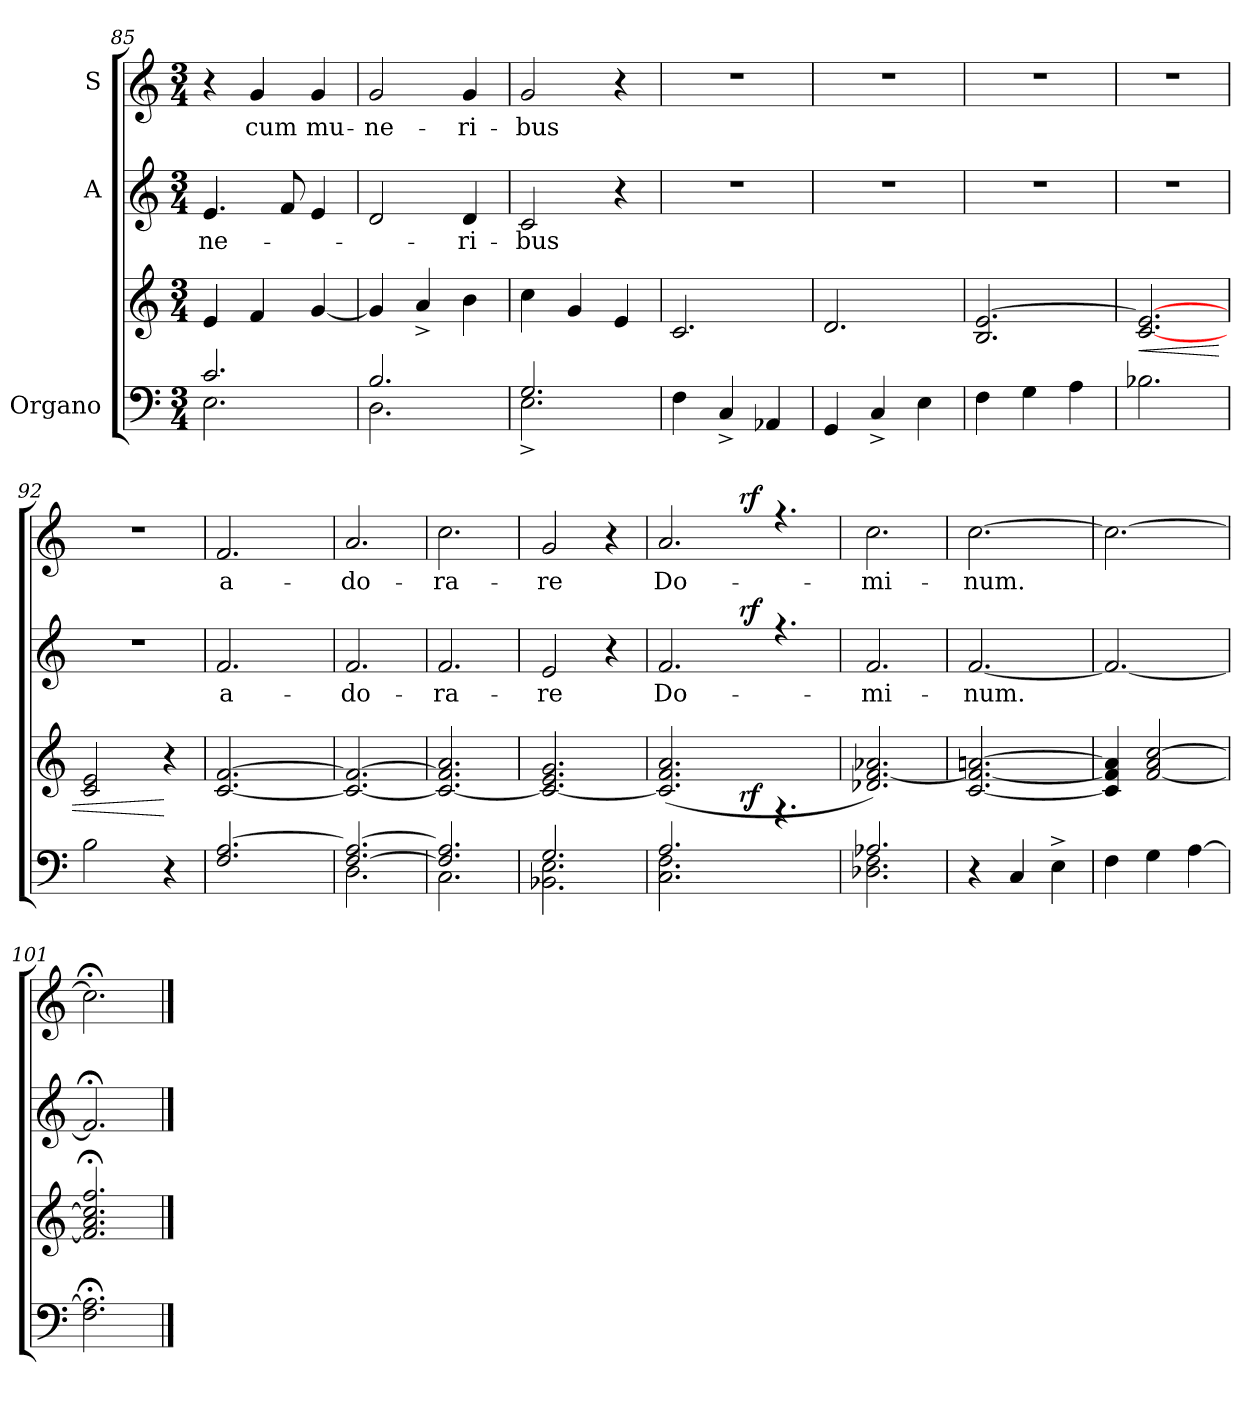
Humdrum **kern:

**kern	**kern	**dynam	**kern	**text	**dynam	**kern	**text	**dynam
*part3	*part3	*part3	*part2	*part2	*part2	*part1	*part1	*part1
*staff4	*staff3	*staff3/4	*staff2	*staff2	*staff2	*staff1	*staff1	*staff1
*I"Organo	*	*	*I"A	*	*	*I"S	*	*
*clefF4	*clefG2	*	*clefG2	*	*	*clefG2	*	*
*k[]	*k[]	*	*k[]	*	*	*k[]	*	*
*C:	*C:	*	*C:	*	*	*C:	*	*
*M3/4	*M3/4	*	*M3/4	*	*	*M3/4	*	*
=85	=85	=85	=85	=85	=85	=85	=85	=85
*^	*	*	*	*	*	*	*	*
!	!	!	!	!	!LO:LY:b	!	!	!	!
2.c/	2.E\	4e/	.	4.e/	-ne-	.	4r	.	.
!	!	!	!	!	!	!	!	!LO:LY:b	!
.	.	4f/	.	.	.	.	4g/	cum	.
.	.	.	.	8f/	.	.	.	.	.
!	!	!	!	!	!	!	!	!LO:LY:b	!
.	.	[<4g/	.	4e/	.	.	4g/	mu-	.
=86	=86	=86	=86	=86	=86	=86	=86	=86	=86
!	!	!	!	!	!	!	!	!LO:LY:b	!
2.B/	2.D\	4g/]	.	2d/	.	.	2g/	-ne-	.
.	.	4a^</	.	.	.	.	.	.	.
!	!	!	!	!	!LO:LY:b	!	!	!LO:LY:b	!
.	.	4b\	.	4d/	-ri-	.	4g/	-ri-	.
=87	=87	=87	=87	=87	=87	=87	=87	=87	=87
!	!	!	!	!	!LO:LY:b	!	!	!LO:LY:b	!
2.G/	2.E^<\	4cc\	.	2c/	-bus	.	2g/	-bus	.
.	.	4g/	.	.	.	.	.	.	.
.	.	4e/	.	4r	.	.	4r	.	.
*v	*v	*	*	*	*	*	*	*	*
!!LO:LB:g=z
=88	=88	=88	=88	=88	=88	=88	=88	=88
!	!	!	!LO:N:vis=1	!	!	!LO:N:vis=1	!	!
4F\	2.c/	.	2.r	.	.	2.r	.	.
4C^</	.	.	.	.	.	.	.	.
4AA-X/	.	.	.	.	.	.	.	.
=89	=89	=89	=89	=89	=89	=89	=89	=89
!	!	!	!LO:N:vis=1	!	!	!LO:N:vis=1	!	!
4GG/	2.d/	.	2.r	.	.	2.r	.	.
4C^</	.	.	.	.	.	.	.	.
4E\	.	.	.	.	.	.	.	.
=90	=90	=90	=90	=90	=90	=90	=90	=90
!	!	!	!LO:N:vis=1	!	!	!LO:N:vis=1	!	!
4F\	2.B/ [>2.e/	.	2.r	.	.	2.r	.	.
4G\	.	.	.	.	.	.	.	.
4A\	.	.	.	.	.	.	.	.
=91	=91	=91	=91	=91	=91	=91	=91	=91
!	!	!LO:HP:b	!LO:N:vis=1	!	!	!LO:N:vis=1	!	!
2.B-X\	[<2.c/ 2.e/_	<	2.r	.	.	2.r	.	.
=92	=92	=92	=92	=92	=92	=92	=92	=92
*	*^	*	*	*	*	*	*	*
!	!	!	!	!LO:N:vis=1	!	!	!LO:N:vis=1	!	!
2B\	4.ryy	2c/ 2e/	.	2.r	.	.	2.r	.	.
.	4.ryy	.	.	.	.	.	.	.	.
4r	.	4r	[	.	.	.	.	.	.
=93	=93	=93	=93	=93	=93	=93	=93	=93	=93
!	!	!	!	!	!LO:LY:b	!	!	!LO:LY:b	!
*	*v	*v	*	*^	*	*	*^	*	*
2.F/ [>2.A/	[<2.c/ [<2.f/	.	2.f/	8ryy	a-	.	2.f/	8ryy	a-	.
.	.	.	.	2ryy	.	.	.	2ryy	.	.
.	.	.	.	8ryy	.	.	.	8ryy	.	.
=94	=94	=94	=94	=94	=94	=94	=94	=94	=94	=94
*^	*	*	*	*	*	*	*	*	*	*
!	!	!	!	!	!	!LO:LY:b	!	!	!	!LO:LY:b	!
*	*	*	*	*v	*v	*	*	*	*	*	*
*	*	*	*	*	*	*	*v	*v	*	*
[>2.F/ 2.A/_	2.D\	2.c/_ 2.f/_	.	2.f/	-do-	.	2.a/	-do-	.
=95	=95	=95	=95	=95	=95	=95	=95	=95	=95
!	!	!	!	!	!LO:LY:b	!	!	!LO:LY:b	!
2.F/] 2.A/]	2.C\	2.c/_ 2.f/] 2.a/	.	2.f/	-ra-	.	2.cc\	-ra-	.
=96	=96	=96	=96	=96	=96	=96	=96	=96	=96
!	!	!	!	!	!LO:LY:b	!	!	!LO:LY:b	!
2.G/	2.BB-X\ 2.E\	2.c/_ 2.e/ 2.g/	.	2e/	-re	.	2g/	-re	.
.	.	.	.	4r	.	.	4r	.	.
=97	=97	=97	=97	=97	=97	=97	=97	=97	=97
!	!	!	!	!	!LO:LY:b	!	!	!LO:LY:b	!
*	*	*^	*	*^	*	*	*^	*	*
2.C\ 2.F\	2.A/	(<2.c/] 2.f/ 2.a/	2ryy	.	2.f/	2ryy	Do-	.	2.a/	2ryy	Do-	.
.	.	.	16ryy	.	.	16ryy	.	.	.	16ryy	.	.
!	!	!	!	!LO:DY:b	!	!	!	!LO:DY:a	!	!	!	!LO:DY:a
.	.	.	2ryy	rf	.	2ryy	.	rf	.	2ryy	.	rf
4.ryy	4.ryy	4.rF	.	.	4.rgg	.	.	.	4.rgg	.	.	.
.	.	.	16ryy	.	.	16ryy	.	.	.	16ryy	.	.
=98	=98	=98	=98	=98	=98	=98	=98	=98	=98	=98	=98	=98
!	!	!	!	!	!	!	!LO:LY:b	!	!	!	!LO:LY:b	!
*	*	*v	*v	*	*	*	*	*	*v	*v	*	*
*	*	*	*	*v	*v	*	*	*	*	*
2.A-X/	2.D-X\ 2.F\	2.d-X/ [<2.f/ 2.a-X/)	.	2.f/	-mi-	.	2.cc\	-mi-	.
=99	=99	=99	=99	=99	=99	=99	=99	=99	=99
!	!	!	!	!	!LO:LY:b	!	!	!LO:LY:b	!
*v	*v	*	*	*	*	*	*	*	*
4r	[<2.c/ 2.f/_ [>2.an/	.	[<2.f/	-num.	.	[>2.cc\	-num.	.
4C/	.	.	.	.	.	.	.	.
4E^>\	.	.	.	.	.	.	.	.
=100	=100	=100	=100	=100	=100	=100	=100	=100
4F\	4c/] 4f/] 4a/]	.	2.f/_	.	.	2.cc\_	.	.
4G\	[<2f/ 2a/ [<2cc/	.	.	.	.	.	.	.
[>4A\	.	.	.	.	.	.	.	.
=101	=101	=101	=101	=101	=101	=101	=101	=101
2.F\;< 2.A\];<	2.f/];< 2.a/;< 2.cc/];< 2.ff/;<	.	2.f;/]	.	.	2.cc;<\]	.	.
==	==	==	==	==	==	==	==	==
*-	*-	*-	*-	*-	*-	*-	*-	*-
